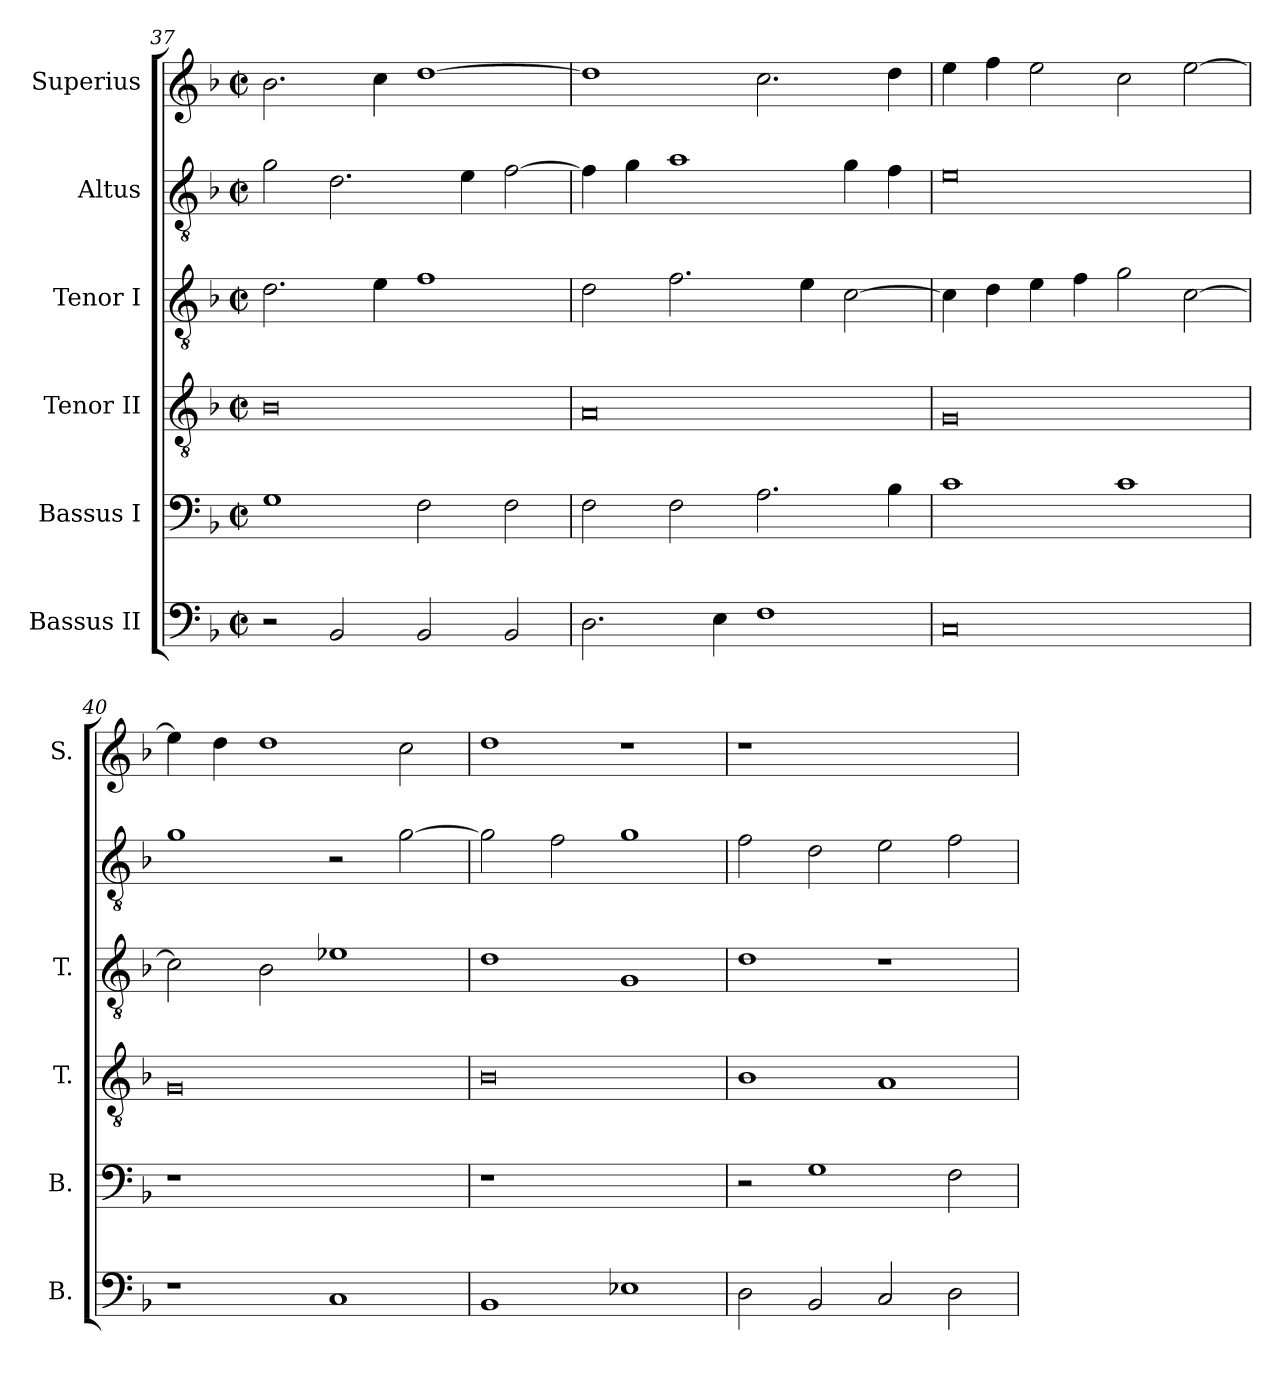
**kern	**kern	**kern	**kern	**kern	**kern
*part6	*part5	*part4	*part3	*part2	*part1
*staff6	*staff5	*staff4	*staff3	*staff2	*staff1
*I"Bassus II	*I"Bassus I	*I"Tenor II	*I"Tenor I	*I"Altus	*I"Superius
*I'B.	*I'B.	*I'T.	*I'T.	*	*I'S.
*clefF4	*clefF4	*clefGv2	*clefGv2	*clefGv2	*clefG2
*	*	*ITrd7c12	*ITrd7c12	*ITrd7c12	*
*k[b-]	*k[b-]	*k[b-]	*k[b-]	*k[b-]	*k[b-]
*F:	*F:	*F:	*F:	*F:	*F:
*M2/2	*M2/2	*M2/2	*M2/2	*M2/2	*M2/2
*met(c|)	*met(c|)	*met(c|)	*met(c|)	*met(c|)	*met(c|)
=37	=37	=37	=37	=37	=37
2r	1Gi	0BB-i	2.Di\	2Gi\	2.b-i\
2BB-i/	.	.	.	2.Di\	.
.	.	.	4Ei\	.	4cci\
2BB-i/	2Fi\	.	1Fi	.	[>1ddi
.	.	.	.	4Ei\	.
2BB-i/	2Fi\	.	.	[>2Fi\	.
=38	=38	=38	=38	=38	=38
2.Di\	2Fi\	0AAi	2Di\	4Fi\]	1ddi]
.	.	.	.	4Gi\	.
.	2Fi\	.	2.Fi\	1Ai	.
4Ei\	.	.	.	.	.
1Fi	2.Ai\	.	.	.	2.cci\
.	.	.	4Ei\	.	.
.	.	.	[>2Ci\	4Gi\	.
.	4B-i\	.	.	4Fi\	4ddi\
!!LO:PB:g=z
=39	=39	=39	=39	=39	=39
0Ci	1ci	0GGi	4Ci\]	0Ei	4eei\
.	.	.	4Di\	.	4ffi\
.	.	.	4Ei\	.	2eei\
.	.	.	4Fi\	.	.
.	1ci	.	2Gi\	.	2cci\
.	.	.	[>2Ci\	.	[>2eei\
=40	=40	=40	=40	=40	=40
!	!LO:N:vis=1	!	!	!	!
1r	1r	0GGi	2Ci\]	1Gi	4eei\]
.	.	.	.	.	4ddi\
.	.	.	2BB-i\	.	1ddi
1Ci	1ryy	.	1E-Xi	2r	.
.	.	.	.	[>2Gi\	2cci\
=41	=41	=41	=41	=41	=41
!	!LO:N:vis=1	!	!	!	!
1BB-i	1r	0BB-i	1Di	2Gi\]	1ddi
.	.	.	.	2Fi\	.
1E-Xi	1ryy	.	1GGi	1Gi	1r
=42	=42	=42	=42	=42	=42
!	!	!	!	!	!LO:N:vis=1
2Di\	2r	1BB-i	1Di	2Fi\	1r
2BB-i/	1Gi	.	.	2Di\	.
2Ci/	.	1AAi	1r	2Ei\	1ryy
2Di\	2Fi\	.	.	2Fi\	.
=	=	=	=	=	=
*-	*-	*-	*-	*-	*-
